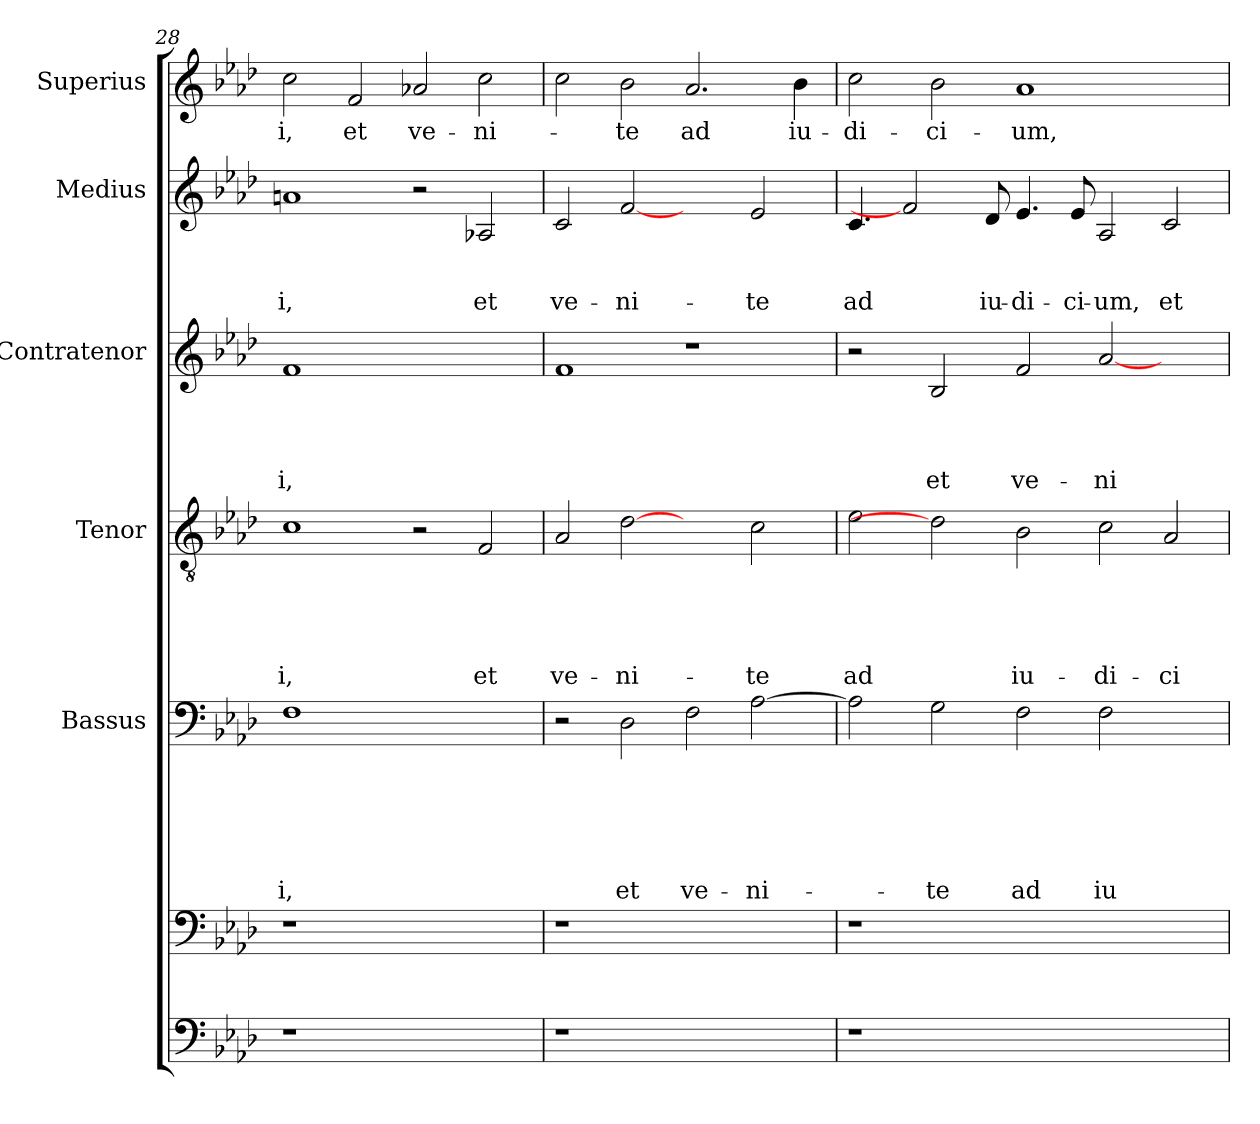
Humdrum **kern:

**kern	**kern	**kern	**text	**text	**text	**text	**text	**text	**kern	**text	**text	**text	**text	**text	**kern	**text	**text	**text	**text	**kern	**text	**text	**text	**kern	**text
*part7	*part6	*part5	*part5	*part5	*part5	*part5	*part5	*part5	*part4	*part4	*part4	*part4	*part4	*part4	*part3	*part3	*part3	*part3	*part3	*part2	*part2	*part2	*part2	*part1	*part1
*staff7	*staff6	*staff5	*staff5	*staff5	*staff5	*staff5	*staff5	*staff5	*staff4	*staff4	*staff4	*staff4	*staff4	*staff4	*staff3	*staff3	*staff3	*staff3	*staff3	*staff2	*staff2	*staff2	*staff2	*staff1	*staff1
*	*	*I"Bassus	*	*	*	*	*	*	*I"Tenor	*	*	*	*	*	*I"Contratenor	*	*	*	*	*I"Medius	*	*	*	*I"Superius	*
*clefF4	*clefF4	*clefF4	*	*	*	*	*	*	*clefGv2	*	*	*	*	*	*clefG2	*	*	*	*	*clefG2	*	*	*	*clefG2	*
*k[b-e-a-d-]	*k[b-e-a-d-]	*k[b-e-a-d-]	*	*	*	*	*	*	*k[b-e-a-d-]	*	*	*	*	*	*k[b-e-a-d-]	*	*	*	*	*k[b-e-a-d-]	*	*	*	*k[b-e-a-d-]	*
*A-:	*A-:	*A-:	*	*	*	*	*	*	*A-:	*	*	*	*	*	*A-:	*	*	*	*	*A-:	*	*	*	*A-:	*
=28	=28	=28	=28	=28	=28	=28	=28	=28	=28	=28	=28	=28	=28	=28	=28	=28	=28	=28	=28	=28	=28	=28	=28	=28	=28
!	!	!	!	!	!	!	!	!LO:LY:b:rj	!	!	!	!	!	!LO:LY:b	!	!	!	!	!LO:LY:b:rj	!	!	!	!LO:LY:b	!	!LO:LY:b
1r	1r	1F	.	.	.	.	.	-i,	1c	.	.	.	.	-i,	1f	.	.	.	-i,	1an	.	.	-i,	2cc\	-i,
!	!	!	!	!	!	!	!	!	!	!	!	!	!	!	!	!	!	!	!	!	!	!	!	!	!LO:LY:b
.	.	.	.	.	.	.	.	.	.	.	.	.	.	.	.	.	.	.	.	.	.	.	.	2f/	et
!	!	!	!	!	!	!	!	!	!	!	!	!	!	!	!	!	!	!	!	!	!	!	!	!	!LO:LY:b
1ryy	1ryy	1ryy	.	.	.	.	.	.	2r	.	.	.	.	.	1ryy	.	.	.	.	2r	.	.	.	2a-X/	ve-
!	!	!	!	!	!	!	!	!	!	!	!	!	!	!LO:LY:b	!	!	!	!	!	!	!	!	!LO:LY:b	!	!LO:LY:b
.	.	.	.	.	.	.	.	.	2F/	.	.	.	.	et	.	.	.	.	.	2A-X/	.	.	et	2cc\	-ni-
!!LO:LB:g=z
=29	=29	=29	=29	=29	=29	=29	=29	=29	=29	=29	=29	=29	=29	=29	=29	=29	=29	=29	=29	=29	=29	=29	=29	=29	=29
!	!	!	!	!	!	!	!	!	!	!	!	!	!	!LO:LY:b	!	!	!	!	!	!	!	!	!LO:LY:b	!	!
1r	1r	2r	.	.	.	.	.	.	2A-/	.	.	.	.	ve-	1f	.	.	.	.	2c/	.	.	ve-	2cc\	.
!	!	!	!	!	!	!	!	!LO:LY:b	!	!	!	!	!	!LO:LY:b	!	!	!	!	!	!	!	!	!LO:LY:b	!	!LO:LY:b
.	.	2D-\	.	.	.	.	.	et	[2d-	.	.	.	.	-ni-	.	.	.	.	.	[2f	.	.	-ni-	2b-\	-te
!	!	!	!	!	!	!	!	!LO:LY:b	!	!	!	!	!	!	!	!	!	!	!	!	!	!	!	!	!LO:LY:b
1ryy	1ryy	2F\	.	.	.	.	.	ve-	2ryy	.	.	.	.	.	1r	.	.	.	.	2ryy	.	.	.	2.a-/	ad
!	!	!	!	!	!	!	!	!LO:LY:b	!	!	!	!	!	!LO:LY:b	!	!	!	!	!	!	!	!	!LO:LY:b	!	!
.	.	[>2A-\	.	.	.	.	.	-ni-	2c\	.	.	.	.	-te	.	.	.	.	.	2e-/	.	.	-te	.	.
!	!	!	!	!	!	!	!	!	!	!	!	!	!	!	!	!	!	!	!	!	!	!	!	!	!LO:LY:b
.	.	.	.	.	.	.	.	.	.	.	.	.	.	.	.	.	.	.	.	.	.	.	.	4b-\	iu-
=30	=30	=30	=30	=30	=30	=30	=30	=30	=30	=30	=30	=30	=30	=30	=30	=30	=30	=30	=30	=30	=30	=30	=30	=30	=30
!	!	!	!	!	!	!	!	!	!	!	!	!	!	!LO:LY:b	!	!	!	!	!	!	!	!	!LO:LY:b	!	!LO:LY:b
1r	1r	2A-\]	.	.	.	.	.	.	2e-\	.	.	.	.	ad	2r	.	.	.	.	4.c/	.	.	ad	2cc\	-di-
.	.	.	.	.	.	.	.	.	.	.	.	.	.	.	.	.	.	.	.	2f]	.	.	.	.	.
!	!	!	!	!	!	!	!	!LO:LY:b	!	!	!	!	!	!	!	!	!	!	!LO:LY:b	!	!	!	!	!	!LO:LY:b
.	.	2G\	.	.	.	.	.	-te	2d-]	.	.	.	.	.	2B-/	.	.	.	et	.	.	.	.	2b-\	-ci-
!	!	!	!	!	!	!	!	!	!	!	!	!	!	!	!	!	!	!	!	!	!	!	!LO:LY:b	!	!
.	.	.	.	.	.	.	.	.	.	.	.	.	.	.	.	.	.	.	.	8d-/	.	.	iu-	.	.
!	!	!	!	!	!	!	!	!LO:LY:b	!	!	!	!	!	!LO:LY:b	!	!	!	!	!LO:LY:b	!	!	!	!LO:LY:b	!	!LO:LY:b
1.ryy	1.ryy	2F\	.	.	.	.	.	ad	2B-\	.	.	.	.	iu-	2f/	.	.	.	ve-	4.e-/	.	.	-di-	1a-	-um,
!	!	!	!	!	!	!	!	!	!	!	!	!	!	!	!	!	!	!	!	!	!	!	!LO:LY:b	!	!
.	.	.	.	.	.	.	.	.	.	.	.	.	.	.	.	.	.	.	.	8e-/	.	.	-ci-	.	.
!	!	!	!	!	!	!	!	!LO:LY:b	!	!	!	!	!	!LO:LY:b	!	!	!	!	!LO:LY:b	!	!	!	!LO:LY:b	!	!
.	.	2F\	.	.	.	.	.	iu-	2c\	.	.	.	.	-di-	[<2a-/	.	.	.	-ni-	2A-/	.	.	-um,	.	.
!	!	!	!	!	!	!	!	!	!	!	!	!	!	!LO:LY:b	!	!	!	!	!	!	!	!	!LO:LY:b	!	!
.	.	2ryy	.	.	.	.	.	.	2A-/	.	.	.	.	-ci-	2ryy	.	.	.	.	2c/	.	.	et	2ryy	.
=	=	=	=	=	=	=	=	=	=	=	=	=	=	=	=	=	=	=	=	=	=	=	=	=	=
*-	*-	*-	*-	*-	*-	*-	*-	*-	*-	*-	*-	*-	*-	*-	*-	*-	*-	*-	*-	*-	*-	*-	*-	*-	*-
